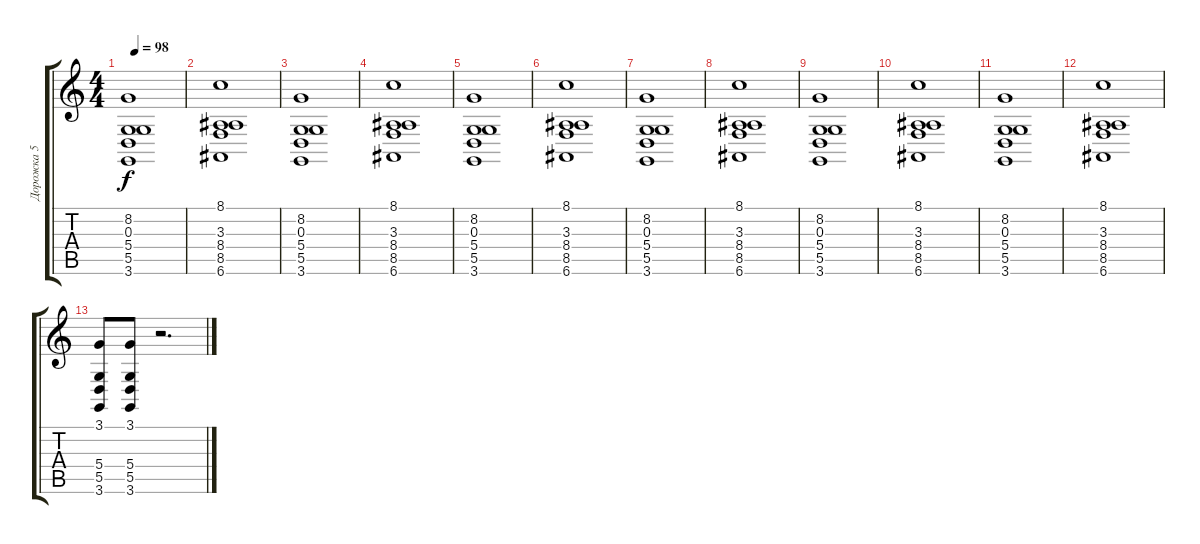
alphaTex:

\track ("Дорожка 5" "Дорожка 5") {instrument stringensemble1}
\staff {score tabs}
\tuning (E4 B3 G3 D3 A2 E2) {hide}
\ts (4 4)
\tempo 98
\clef g2
\ks c
(8.2 0.3 5.4 5.5 3.6).1{dy f} |
(8.1 3.3 8.4 8.5 6.6).1 |
(8.2 0.3 5.4 5.5 3.6).1 |
(8.1 3.3 8.4 8.5 6.6).1 |
(8.2 0.3 5.4 5.5 3.6).1 |
(8.1 3.3 8.4 8.5 6.6).1 |
(8.2 0.3 5.4 5.5 3.6).1 |
(8.1 3.3 8.4 8.5 6.6).1 |
(8.2 0.3 5.4 5.5 3.6).1 |
(8.1 3.3 8.4 8.5 6.6).1 |
(8.2 0.3 5.4 5.5 3.6).1 |
(8.1 3.3 8.4 8.5 6.6).1 |
(3.1 5.4 5.5 3.6).8 (3.1 5.4 5.5 3.6).8 r.2{d}
